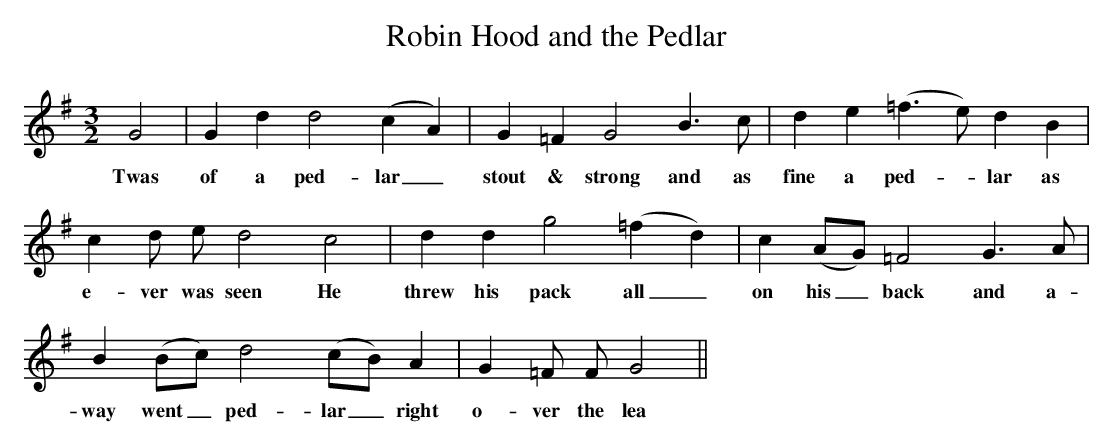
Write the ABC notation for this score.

X:1
T:Robin Hood and the Pedlar
M:3/2
L:1/4
K:G
G2 | G d d2 (c A) | G =F  G2 B> c | d e (=f> e) d B |
w:Twas of a ped-lar_ stout & strong and as fine a ped-_lar as
c d/ e/ d2 c2 | d d g2 (=f d) | c (A/G/) =F2 G> A |
w:e-ver was seen He threw his pack all_ on his_ back and a-
B (B/c/) d2 (c/B/) A | G =F/ F/ G2 ||
w:way went_ ped-lar_ right o-ver the lea
